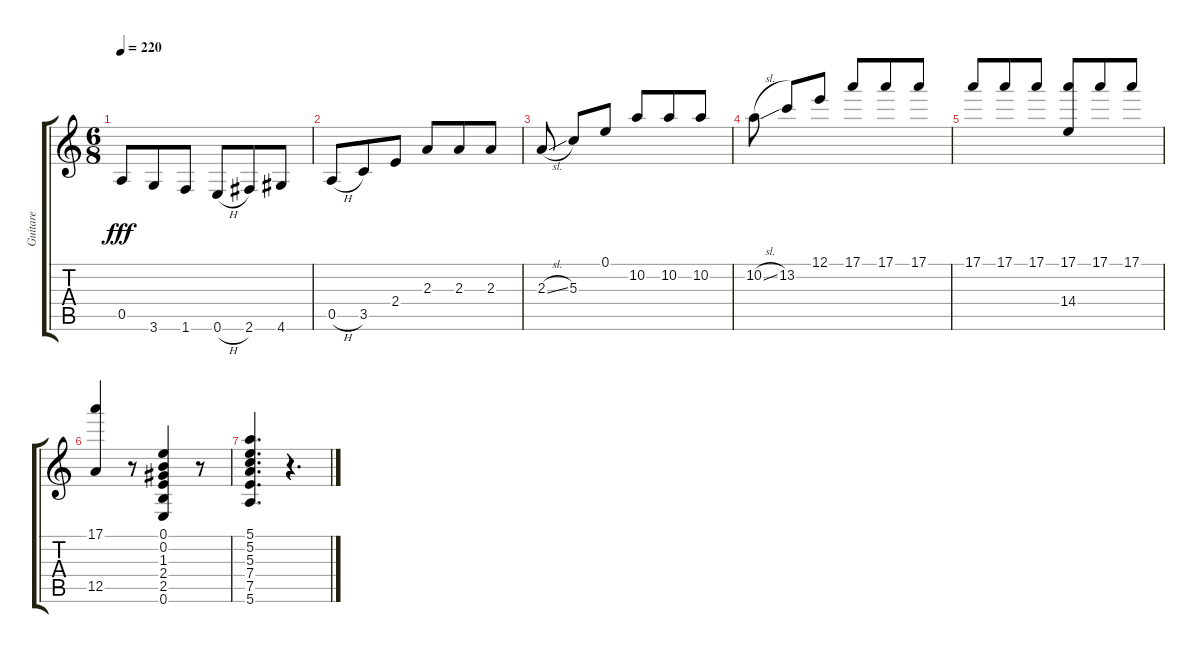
\track ("Guitare" "Guitare") {instrument acousticguitarnylon}
\staff {score tabs}
\tuning (E4 B3 G3 D3 A2 E2) {hide}
\ts (6 8)
\tempo 220
\clef g2
\ks c
0.5.8{dy fff beam Up} 3.6.8{beam Up} 1.6.8{beam Up} 0.6{h}.8{beam Up} 2.6.8{beam Up} 4.6.8{beam Up} |
0.5{h}.8{beam Up} 3.5.8{beam Up} 2.4.8{beam Up} 2.3.8{beam Up} 2.3.8{beam Up} 2.3.8{beam Up} |
2.3{sl}.8{beam split} 5.3.8{beam Up} 0.1.8{beam Up} 10.2.8{beam Up} 10.2.8{beam Up} 10.2.8{beam Up} |
10.2{sl}.8{beam split} 13.2.8{beam Up} 12.1.8{beam Up} 17.1.8{beam Up} 17.1.8{beam Up} 17.1.8{beam Up} |
17.1.8{beam Up} 17.1.8{beam Up} 17.1.8{beam Up beam split} (17.1 14.4).8{beam Up} 17.1.8{beam Up} 17.1.8{beam Up} |
(17.1 12.5).4{beam Up} r.8{beam split} (0.1 0.2 1.3 2.4 2.5 0.6).4{beam Up} r.8 |
(5.1 5.2 5.3 7.4 7.5 5.6).4{d beam Up} r.4{d}
